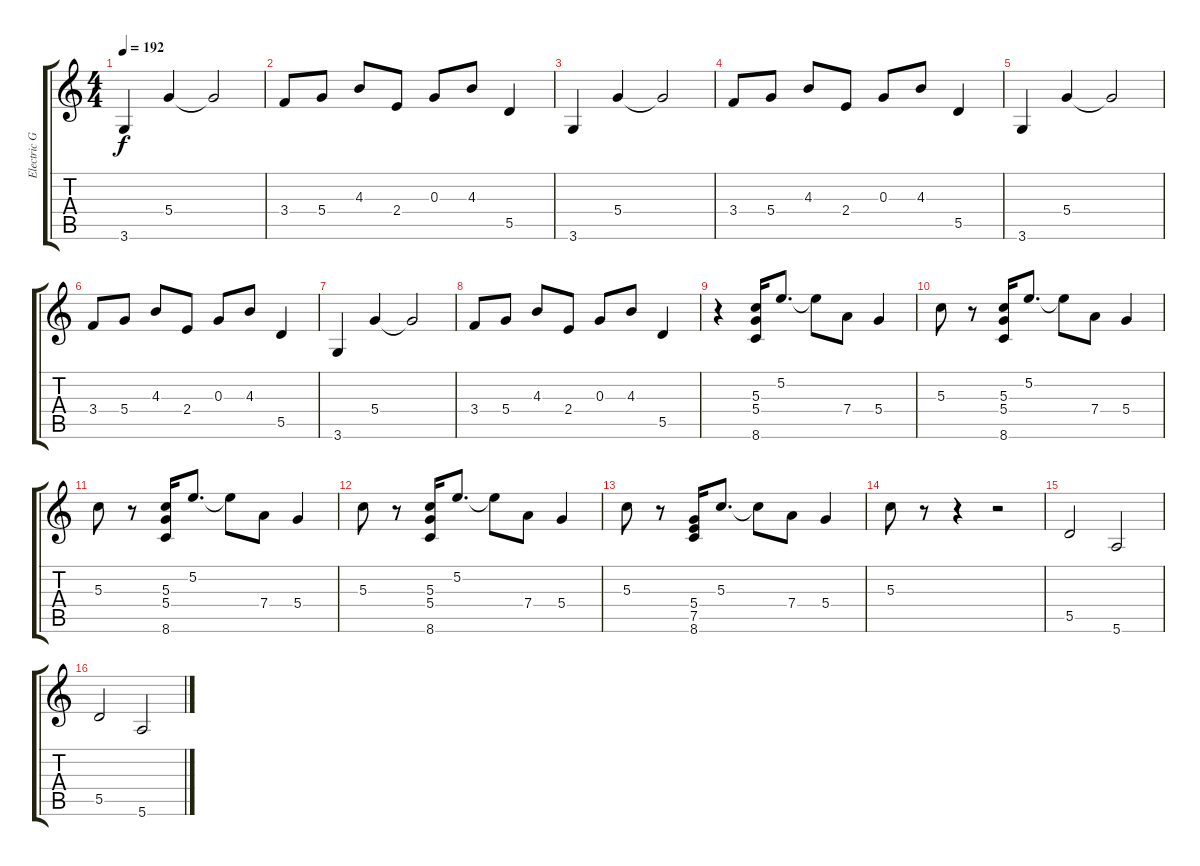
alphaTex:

\track ("Electric Guitar (Clean) " "Electric G") {instrument electricguitarclean}
\staff {score tabs}
\tuning (E4 B3 G3 D3 A2 E2) {hide}
\ts (4 4)
\tempo 192
\clef g2
\ks c
3.6.4{dy f} 5.4.4 5.4{t}.2 |
3.4.8 5.4.8 4.3.8 2.4.8 0.3.8 4.3.8 5.5.4 |
3.6.4 5.4.4 5.4{t}.2 |
3.4.8 5.4.8 4.3.8 2.4.8 0.3.8 4.3.8 5.5.4 |
3.6.4 5.4.4 5.4{t}.2 |
3.4.8 5.4.8 4.3.8 2.4.8 0.3.8 4.3.8 5.5.4 |
3.6.4 5.4.4 5.4{t}.2 |
3.4.8 5.4.8 4.3.8 2.4.8 0.3.8 4.3.8 5.5.4 |
r.4 (5.3 5.4 8.6).16 5.2.8{d} 5.2{t}.8 7.4.8 5.4.4 |
5.3.8 r.8 (5.3 5.4 8.6).16 5.2.8{d} 5.2{t}.8 7.4.8 5.4.4 |
5.3.8 r.8 (5.3 5.4 8.6).16 5.2.8{d} 5.2{t}.8 7.4.8 5.4.4 |
5.3.8 r.8 (5.3 5.4 8.6).16 5.2.8{d} 5.2{t}.8 7.4.8 5.4.4 |
5.3.8 r.8 (5.4 7.5 8.6).16 5.3.8{d} 5.3{t}.8 7.4.8 5.4.4 |
5.3.8 r.8 r.4 r.2 |
5.5.2 5.6.2 |
5.5.2 5.6.2
